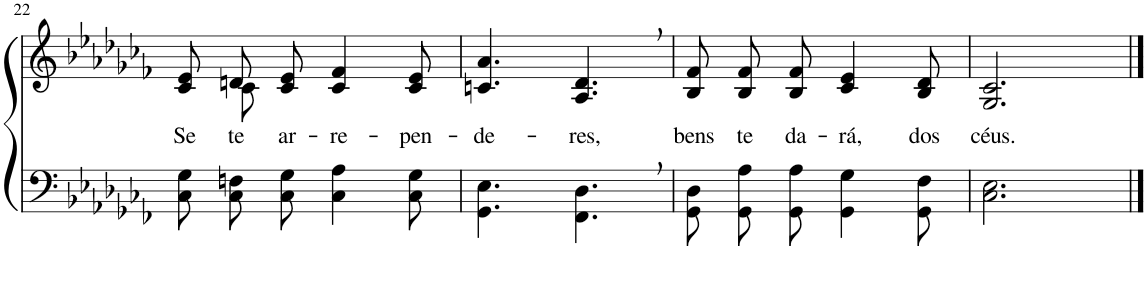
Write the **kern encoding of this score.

**kern	**kern	**text
*part2	*part1	*part1
*staff2	*staff1	*staff1
*I"Parte III e IV	*I"Parte I e II	*
!!LO:PB:g=z
*clefF4	*clefG2	*
*Trd-1c-2	*Trd-1c-2	*
*k[b-e-a-d-g-c-f-]	*k[b-e-a-d-g-c-f-]	*
*M6/8	*M6/8	*
=22	=22	=22
!	!	!LO:LY:b
*	*^	*
8C-\ 8G-\L	8c-/ 8e-/L	8ryy	Se
!	!	!	!LO:LY:b
8C-\ 8Fn\	8dn/	8c-\	te
!	!	!	!LO:LY:b
8C-\ 8G-\J	8c-/ 8e-/J	2ryy	ar-
!	!	!	!LO:LY:b
4C-\ 4A-\	4c-/ 4f-/	.	-re-
!	!	!	!LO:LY:b
8C-\ 8G-\	8c-/ 8e-/	.	-pen-
*	*v	*v	*
=23	=23	=23
!	!	!LO:LY:b
4.GG-\ 4.E-\	4.cn/ 4.a-/	-de-
!	!	!LO:LY:b
4.FF-\, 4.D-\,	4.A-/, 4.d-/,	-res,
=24	=24	=24
!	!	!LO:LY:b
8GG-\ 8D-\L	8B-/ 8f-/L	bens
!	!	!LO:LY:b
8GG-\ 8A-\	8B-/ 8f-/	te
!	!	!LO:LY:b
8GG-\ 8A-\J	8B-/ 8f-/J	da-
!	!	!LO:LY:b
4GG-\ 4G-\	4c-/ 4e-/	-rá,
!	!	!LO:LY:b
8GG-\ 8F-\	8B-/ 8d-/	dos
=25	=25	=25
!	!	!LO:LY:b
2.C-\ 2.E-\	2.G-/ 2.c-/	céus.
==	==	==
*-	*-	*-
